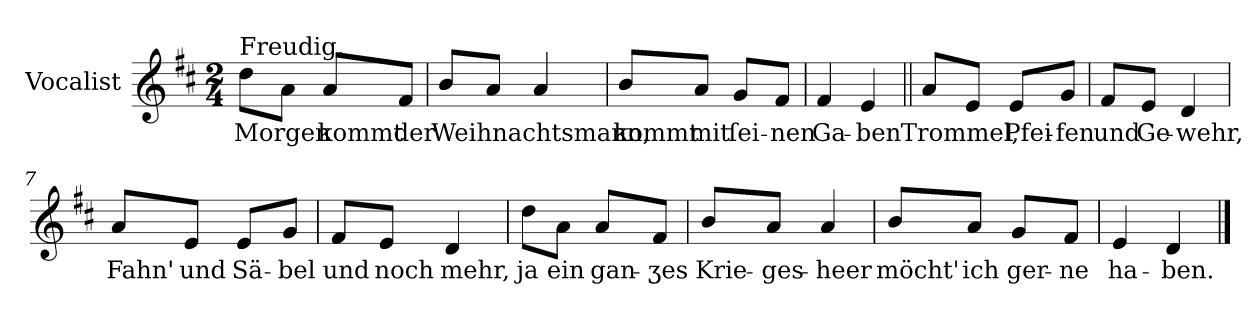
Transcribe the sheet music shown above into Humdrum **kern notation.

**kern	**text
*part1	*part1
*staff1	*staff1
*I"Vocalist	*
*clefG2	*
*k[f#c#]	*
*D:	*
*M2/4	*
=1	=1
!LO:TX:a:t=Freudig.	!
8dd\L	Morgen
8a\J	.
8a/L	kommt
8f#/J	der
=2	=2
8b/L	Weihnachtsmann,
8a/J	.
4a	.
=3	=3
8b/L	kommt
8a/J	mit
8g/L	ſei-
8f#/J	-nen
=4	=4
4f#	Ga-
4e	-ben
=5||	=5||
8a/L	Trommel,
8e/J	.
8e/L	Pfei-
8g/J	-fen
=6	=6
8f#/L	und
8e/J	Ge-
4d	-wehr,
=7	=7
8a/L	Fahn'
8e/J	und
8e/L	Sä-
8g/J	-bel
=8	=8
8f#/L	und
8e/J	noch
4d	mehr,
=9	=9
8dd\L	ja
8a\J	ein
8a/L	gan-
8f#/J	-ʒes
=10	=10
8b/L	Krie-
8a/J	-ges-
4a	-heer
=11	=11
8b/L	möcht'
8a/J	ich
8g/L	ger-
8f#/J	-ne
=12	=12
4e	ha-
4d	-ben.
==	==
*-	*-
